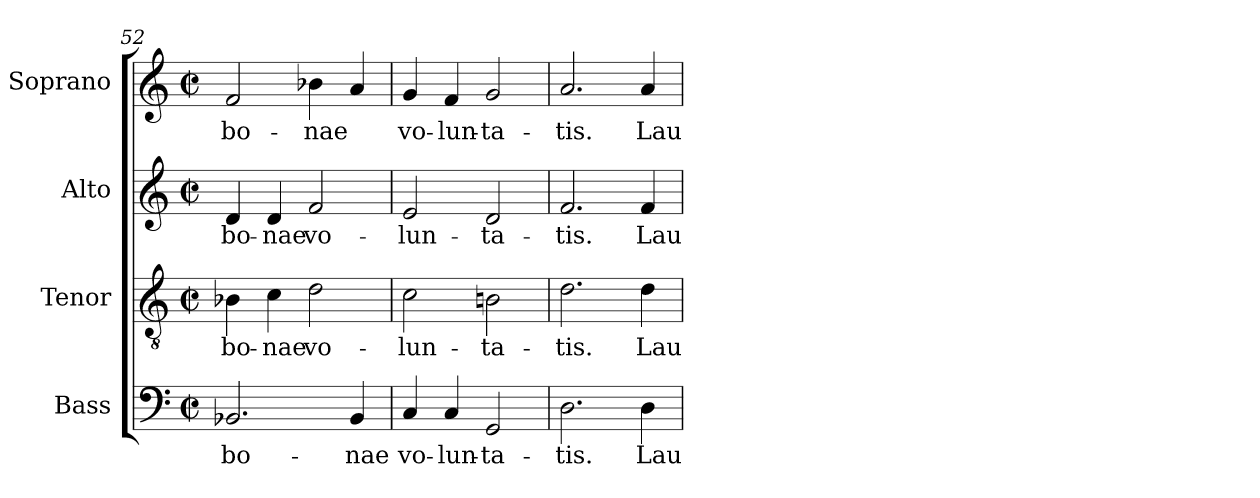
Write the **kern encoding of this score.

**kern	**text	**kern	**text	**kern	**text	**kern	**text
*part4	*part4	*part3	*part3	*part2	*part2	*part1	*part1
*staff4	*staff4	*staff3	*staff3	*staff2	*staff2	*staff1	*staff1
*I"Bass	*	*I"Tenor	*	*I"Alto	*	*I"Soprano	*
!!LO:PB:g=z
*clefF4	*	*clefGv2	*	*clefG2	*	*clefG2	*
*k[]	*	*k[]	*	*k[]	*	*k[]	*
*C:	*	*C:	*	*C:	*	*C:	*
*M2/2	*	*M2/2	*	*M2/2	*	*M2/2	*
*met(c|)	*	*met(c|)	*	*met(c|)	*	*met(c|)	*
=52	=52	=52	=52	=52	=52	=52	=52
2.BB-X/	bo-	4B-X\	bo-	4d/	bo-	2f/	bo-
.	.	4c\	-nae	4d/	-nae	.	.
.	.	2d\	vo-	2f/	vo-	4b-X\	-nae
4BB-/	-nae	.	.	.	.	4a/	.
=53	=53	=53	=53	=53	=53	=53	=53
4C/	vo-	2c\	-lun-	2e/	-lun-	4g/	vo-
4C/	-lun-	.	.	.	.	4f/	-lun-
2GG/	-ta-	2Bn\	-ta-	2d/	-ta-	2g/	-ta-
=54	=54	=54	=54	=54	=54	=54	=54
2.D\	-tis.	2.d\	-tis.	2.f/	-tis.	2.a/	-tis.
4D\	Lau-	4d\	Lau-	4f/	Lau-	4a/	Lau-
=	=	=	=	=	=	=	=
*-	*-	*-	*-	*-	*-	*-	*-
